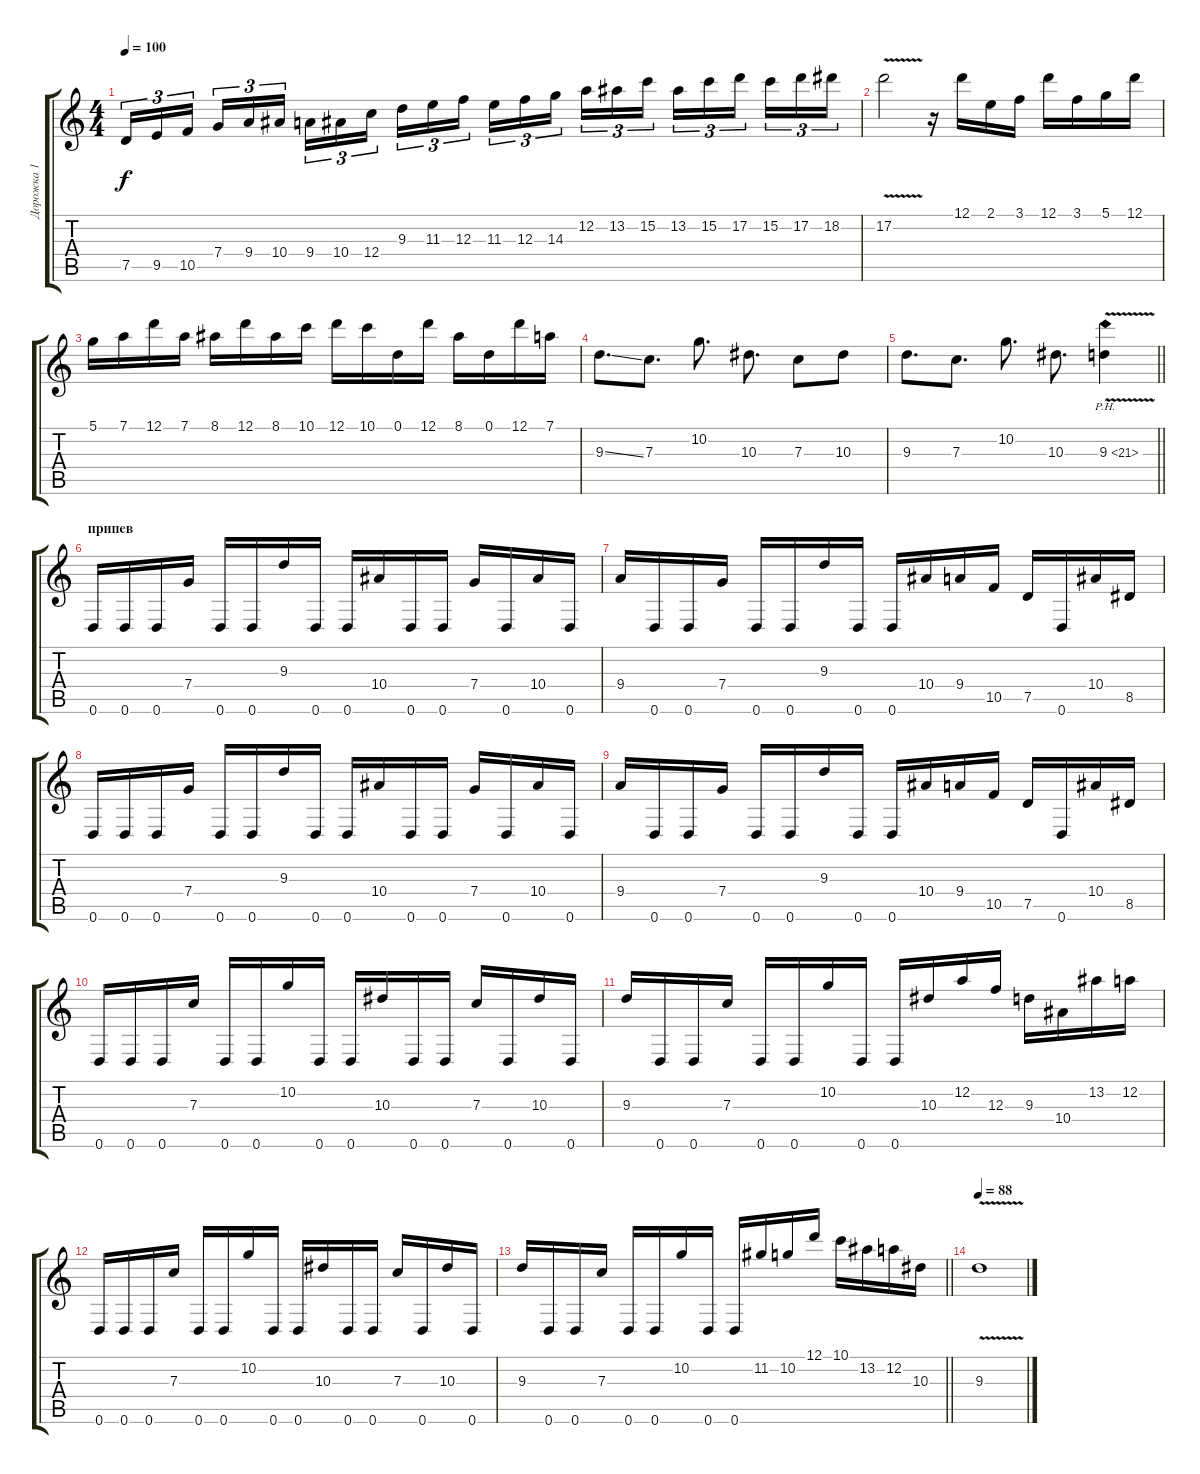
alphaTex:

\track ("Дорожка 1" "Дорожка 1") {instrument overdrivenguitar}
\staff {score tabs}
\tuning (D4 A3 F3 C3 G2 D2) {hide}
\ts (4 4)
\tempo 100
\clef g2
\ks c
7.5.16{tu (3 2) dy f} 9.5.16{tu (3 2)} 10.5.16{tu (3 2) beam splitsecondary} 7.4.16{tu (3 2)} 9.4.16{tu (3 2)} 10.4.16{tu (3 2)} 9.4.16{tu (3 2)} 10.4.16{tu (3 2)} 12.4.16{tu (3 2) beam splitsecondary} 9.3.16{tu (3 2)} 11.3.16{tu (3 2)} 12.3.16{tu (3 2)} 11.3.16{tu (3 2)} 12.3.16{tu (3 2)} 14.3.16{tu (3 2) beam splitsecondary} 12.2.16{tu (3 2)} 13.2.16{tu (3 2)} 15.2.16{tu (3 2)} 13.2.16{tu (3 2)} 15.2.16{tu (3 2)} 17.2.16{tu (3 2) beam splitsecondary} 15.2.16{tu (3 2)} 17.2.16{tu (3 2)} 18.2.16{tu (3 2)} |
17.2{v}.2 r.16 12.1.16 2.1.16 3.1.16 12.1.16 3.1.16 5.1.16 12.1.16 |
5.1.16 7.1.16 12.1.16 7.1.16 8.1.16 12.1.16 8.1.16 10.1.16 12.1.16 10.1.16 0.1.16 12.1.16 8.1.16 0.1.16 12.1.16 7.1.16 |
9.3{ss}.8{d} 7.3.8{d} 10.2.8{d} 10.3.8{d} 7.3.8 10.3.8 |
\barLineRight lightlight
9.3.8{d} 7.3.8{d} 10.2.8{d} 10.3.8{d} 9.3{ph 12 v}.4 |
\section ("" "припев")
0.6.16 0.6.16 0.6.16 7.4.16 0.6.16 0.6.16 9.3.16 0.6.16 0.6.16 10.4.16 0.6.16 0.6.16 7.4.16 0.6.16 10.4.16 0.6.16 |
9.4.16 0.6.16 0.6.16 7.4.16 0.6.16 0.6.16 9.3.16 0.6.16 0.6.16 10.4.16 9.4.16 10.5.16 7.5.16 0.6.16 10.4.16 8.5.16 |
0.6.16 0.6.16 0.6.16 7.4.16 0.6.16 0.6.16 9.3.16 0.6.16 0.6.16 10.4.16 0.6.16 0.6.16 7.4.16 0.6.16 10.4.16 0.6.16 |
9.4.16 0.6.16 0.6.16 7.4.16 0.6.16 0.6.16 9.3.16 0.6.16 0.6.16 10.4.16 9.4.16 10.5.16 7.5.16 0.6.16 10.4.16 8.5.16 |
0.6.16 0.6.16 0.6.16 7.3.16 0.6.16 0.6.16 10.2.16 0.6.16 0.6.16 10.3.16 0.6.16 0.6.16 7.3.16 0.6.16 10.3.16 0.6.16 |
9.3.16 0.6.16 0.6.16 7.3.16 0.6.16 0.6.16 10.2.16 0.6.16 0.6.16 10.3.16 12.2.16 12.3.16 9.3.16 10.4.16 13.2.16 12.2.16 |
0.6.16 0.6.16 0.6.16 7.3.16 0.6.16 0.6.16 10.2.16 0.6.16 0.6.16 10.3.16 0.6.16 0.6.16 7.3.16 0.6.16 10.3.16 0.6.16 |
\barLineRight lightlight
9.3.16 0.6.16 0.6.16 7.3.16 0.6.16 0.6.16 10.2.16 0.6.16 0.6.16 11.2.16 10.2.16 12.1.16 10.1.16 13.2.16 12.2.16 10.3.16 |
\tempo 88
9.3{v}.1
